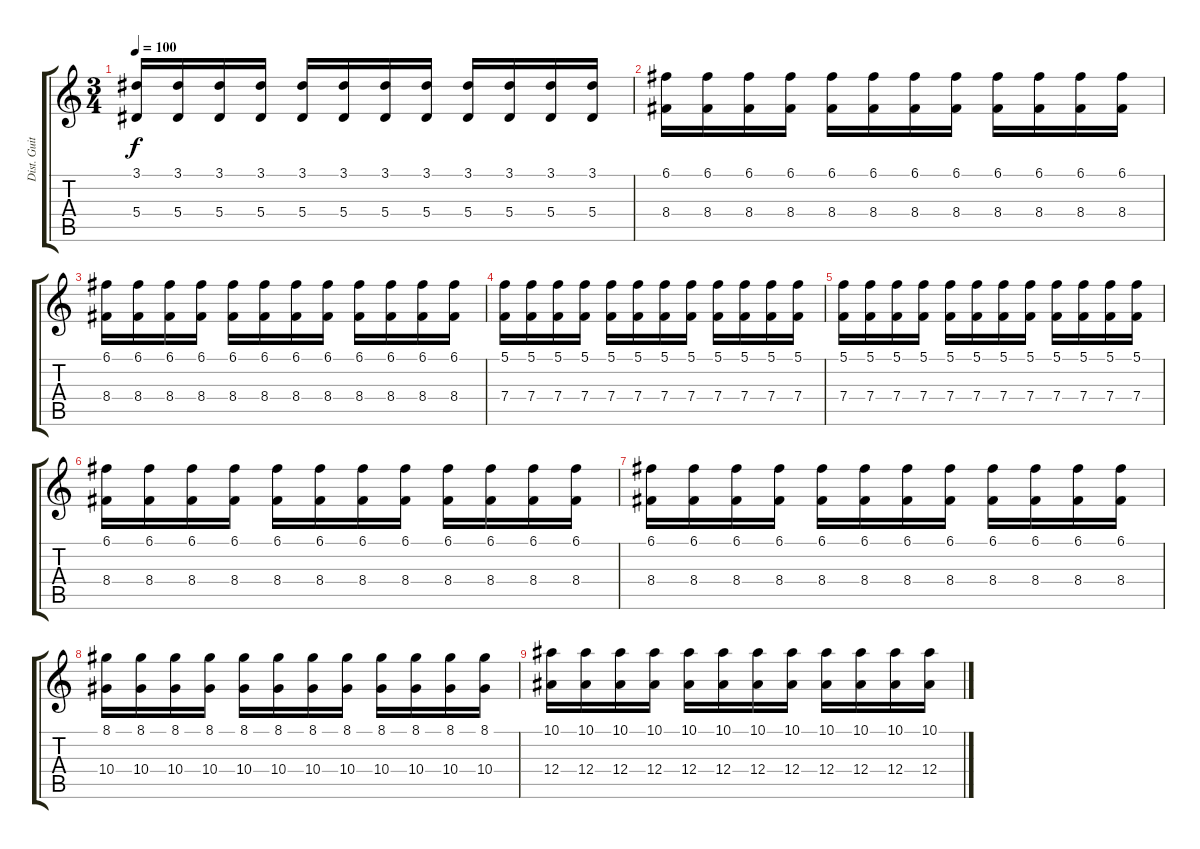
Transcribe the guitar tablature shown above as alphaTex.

\track ("Dist. Guitar Lead" "Dist. Guit") {instrument distortionguitar}
\staff {score tabs}
\tuning (C4 G3 Eb3 Bb2 F2 C2) {hide}
\ts (3 4)
\tempo 100
\clef g2
\ks c
(3.1 5.4).16{dy f} (3.1 5.4).16 (3.1 5.4).16 (3.1 5.4).16 (3.1 5.4).16 (3.1 5.4).16 (3.1 5.4).16 (3.1 5.4).16 (3.1 5.4).16 (3.1 5.4).16 (3.1 5.4).16 (3.1 5.4).16 |
(6.1 8.4).16 (6.1 8.4).16 (6.1 8.4).16 (6.1 8.4).16 (6.1 8.4).16 (6.1 8.4).16 (6.1 8.4).16 (6.1 8.4).16 (6.1 8.4).16 (6.1 8.4).16 (6.1 8.4).16 (6.1 8.4).16 |
(6.1 8.4).16 (6.1 8.4).16 (6.1 8.4).16 (6.1 8.4).16 (6.1 8.4).16 (6.1 8.4).16 (6.1 8.4).16 (6.1 8.4).16 (6.1 8.4).16 (6.1 8.4).16 (6.1 8.4).16 (6.1 8.4).16 |
(5.1 7.4).16 (5.1 7.4).16 (5.1 7.4).16 (5.1 7.4).16 (5.1 7.4).16 (5.1 7.4).16 (5.1 7.4).16 (5.1 7.4).16 (5.1 7.4).16 (5.1 7.4).16 (5.1 7.4).16 (5.1 7.4).16 |
(5.1 7.4).16 (5.1 7.4).16 (5.1 7.4).16 (5.1 7.4).16 (5.1 7.4).16 (5.1 7.4).16 (5.1 7.4).16 (5.1 7.4).16 (5.1 7.4).16 (5.1 7.4).16 (5.1 7.4).16 (5.1 7.4).16 |
(6.1 8.4).16 (6.1 8.4).16 (6.1 8.4).16 (6.1 8.4).16 (6.1 8.4).16 (6.1 8.4).16 (6.1 8.4).16 (6.1 8.4).16 (6.1 8.4).16 (6.1 8.4).16 (6.1 8.4).16 (6.1 8.4).16 |
(6.1 8.4).16 (6.1 8.4).16 (6.1 8.4).16 (6.1 8.4).16 (6.1 8.4).16 (6.1 8.4).16 (6.1 8.4).16 (6.1 8.4).16 (6.1 8.4).16 (6.1 8.4).16 (6.1 8.4).16 (6.1 8.4).16 |
(8.1 10.4).16 (8.1 10.4).16 (8.1 10.4).16 (8.1 10.4).16 (8.1 10.4).16 (8.1 10.4).16 (8.1 10.4).16 (8.1 10.4).16 (8.1 10.4).16 (8.1 10.4).16 (8.1 10.4).16 (8.1 10.4).16 |
(10.1 12.4).16 (10.1 12.4).16 (10.1 12.4).16 (10.1 12.4).16 (10.1 12.4).16 (10.1 12.4).16 (10.1 12.4).16 (10.1 12.4).16 (10.1 12.4).16 (10.1 12.4).16 (10.1 12.4).16 (10.1 12.4).16
